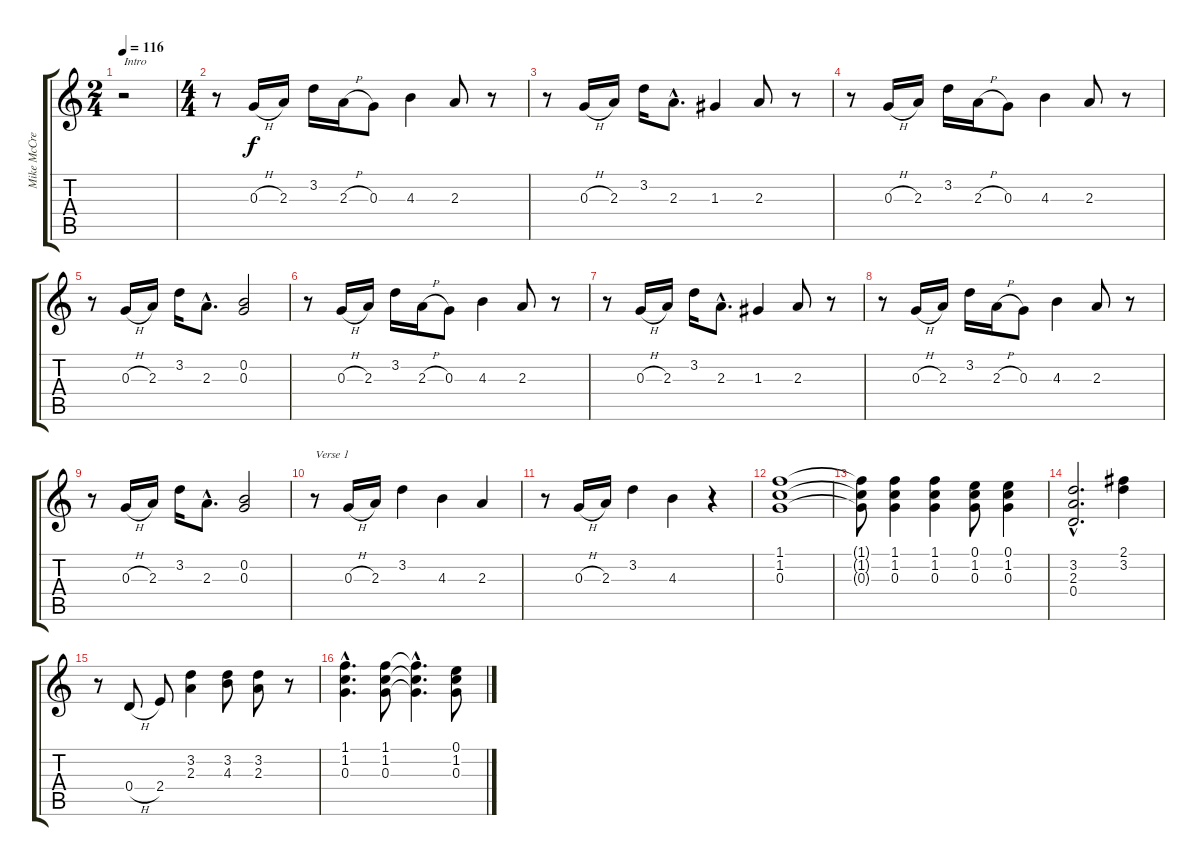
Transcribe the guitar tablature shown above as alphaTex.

\track ("Mike McCready" "Mike McCre") {instrument distortionguitar}
\staff {score tabs}
\tuning (E4 B3 G3 D3 A2 E2) {hide}
\ts (2 4)
\tempo 116
\clef g2
\ks c
r.2{txt "Intro" dy f instrument distortionguitar} |
\ts (4 4)
r.8 0.3{h}.16 2.3.16 3.2.16 2.3{h}.16 0.3.8 4.3.4 2.3.8 r.8 |
r.8 0.3{h}.16 2.3.16 3.2.16 2.3{hac}.8{d} 1.3.4 2.3.8 r.8 |
r.8 0.3{h}.16 2.3.16 3.2.16 2.3{h}.16 0.3.8 4.3.4 2.3.8 r.8 |
r.8 0.3{h}.16 2.3.16 3.2.16 2.3{hac}.8{d} (0.2 0.3).2 |
r.8 0.3{h}.16 2.3.16 3.2.16 2.3{h}.16 0.3.8 4.3.4 2.3.8 r.8 |
r.8 0.3{h}.16 2.3.16 3.2.16 2.3{hac}.8{d} 1.3.4 2.3.8 r.8 |
r.8 0.3{h}.16 2.3.16 3.2.16 2.3{h}.16 0.3.8 4.3.4 2.3.8 r.8 |
r.8 0.3{h}.16 2.3.16 3.2.16 2.3{hac}.8{d} (0.2 0.3).2 |
r.8{txt "Verse 1"} 0.3{h}.16 2.3.16 3.2.4 4.3.4 2.3.4 |
r.8 0.3{h}.16 2.3.16 3.2.4 4.3.4 r.4 |
(1.1 1.2 0.3).1 |
(1.1{t} 1.2{t} 0.3{t}).8 (1.1 1.2 0.3).4 (1.1 1.2 0.3).4 (0.1 1.2 0.3).8 (0.1 1.2 0.3).4 |
(3.2{hac} 2.3{hac} 0.4{hac}).2{d} (2.1 3.2).4 |
r.8 0.4{h}.8 2.4.8 (3.2 2.3).4 (3.2 4.3).8 (3.2 2.3).8 r.8 |
(1.1{hac} 1.2{hac} 0.3{hac}).4{d} (1.1 1.2 0.3).8 (1.1{hac t} 1.2{hac t} 0.3{hac t}).4{d} (0.1 1.2 0.3).8
